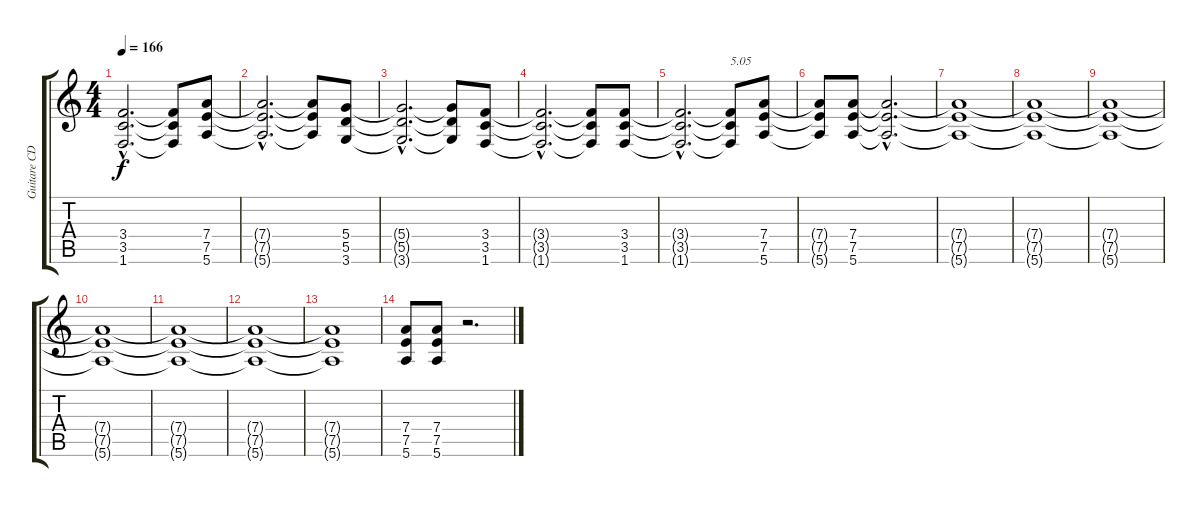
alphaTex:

\track ("Guitare CD" "Guitare CD") {instrument distortionguitar}
\staff {score tabs}
\tuning (E4 B3 G3 D3 A2 E2) {hide}
\ts (4 4)
\tempo 166
\clef g2
\ks c
(3.4{hac t} 3.5{hac t} 1.6{hac t}).2{d dy f} (3.4{t} 3.5{t} 1.6{t}).8 (7.4 7.5 5.6).8 |
(7.4{hac t} 7.5{hac t} 5.6{hac t}).2{d} (7.4{t} 7.5{t} 5.6{t}).8 (5.4 5.5 3.6).8 |
(5.4{hac t} 5.5{hac t} 3.6{hac t}).2{d} (5.4{t} 5.5{t} 3.6{t}).8 (3.4 3.5 1.6).8 |
(3.4{hac t} 3.5{hac t} 1.6{hac t}).2{d} (3.4{t} 3.5{t} 1.6{t}).8 (3.4 3.5 1.6).8 |
(3.4{hac t} 3.5{hac t} 1.6{hac t}).2{d} (3.4{t} 3.5{t} 1.6{t}).8{txt "5.05"} (7.4 7.5 5.6).8 |
(7.4{t} 7.5{t} 5.6{t}).8 (7.4 7.5 5.6).8 (7.4{hac t} 7.5{hac t} 5.6{hac t}).2{d} |
(7.4{t} 7.5{t} 5.6{t}).1 |
(7.4{t} 7.5{t} 5.6{t}).1 |
(7.4{t} 7.5{t} 5.6{t}).1 |
(7.4{t} 7.5{t} 5.6{t}).1 |
(7.4{t} 7.5{t} 5.6{t}).1 |
(7.4{t} 7.5{t} 5.6{t}).1 |
(7.4{t} 7.5{t} 5.6{t}).1 |
(7.4 7.5 5.6).8 (7.4 7.5 5.6).8 r.2{d}
